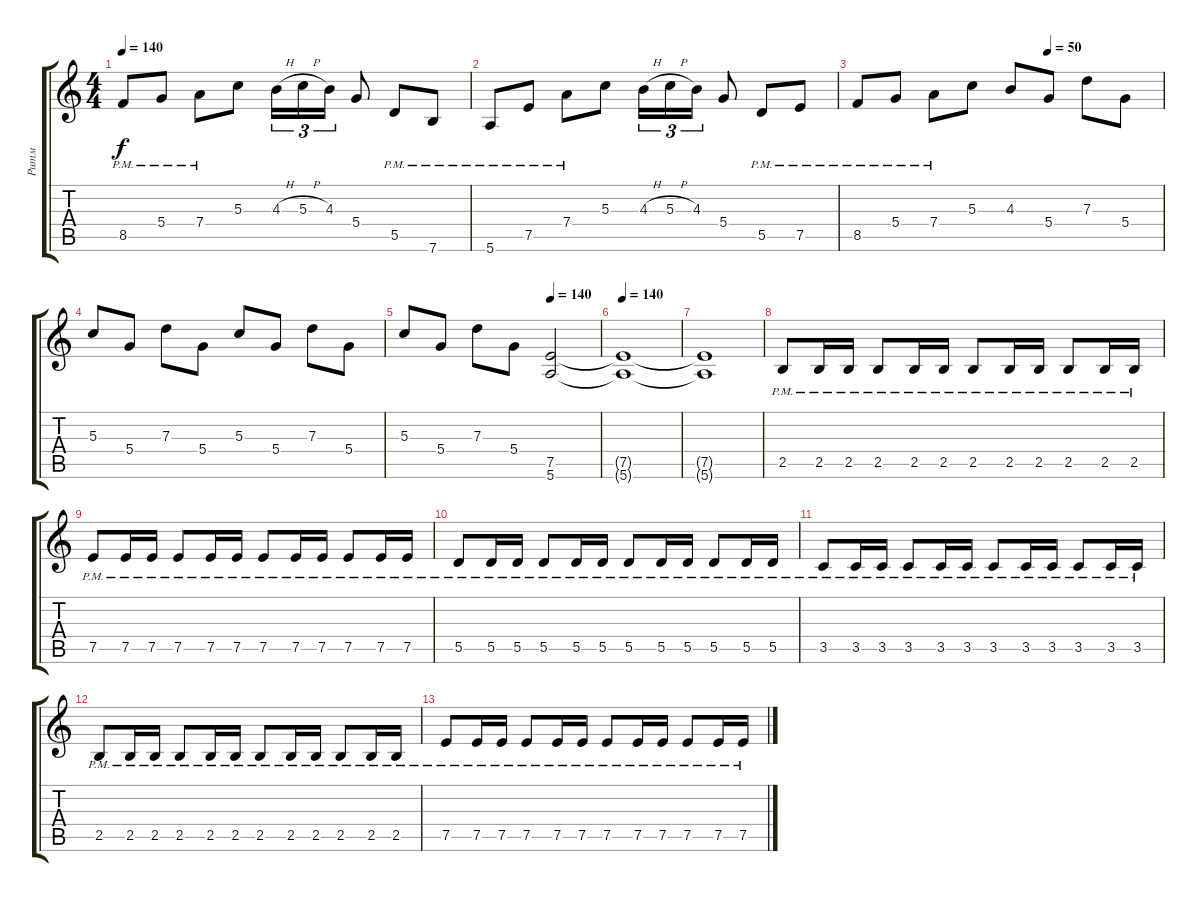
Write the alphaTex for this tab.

\track ("Ритм" "Ритм") {instrument distortionguitar}
\staff {score tabs}
\tuning (E4 B3 G3 D3 A2 E2) {hide}
\ts (4 4)
\tempo 140
\clef g2
\ks c
8.5{pm}.8{dy f} 5.4{pm}.8 7.4{pm}.8 5.3.8 4.3{h}.16{tu (3 2)} 5.3{h}.16{tu (3 2)} 4.3.16{tu (3 2)} 5.4.8 5.5{pm}.8 7.6{pm}.8 |
5.6{pm}.8 7.5{pm}.8 7.4{pm}.8 5.3.8 4.3{h}.16{tu (3 2)} 5.3{h}.16{tu (3 2)} 4.3.16{tu (3 2)} 5.4.8 5.5{pm}.8 7.5{pm}.8 |
\tempo (50 0.625)
8.5{pm}.8 5.4{pm}.8 7.4{pm}.8 5.3.8 4.3.8 5.4.8 7.3.8 5.4.8 |
5.3.8 5.4.8 7.3.8 5.4.8 5.3.8 5.4.8 7.3.8 5.4.8 |
\tempo (140 0.75)
5.3.8 5.4.8 7.3.8 5.4.8 (7.5 5.6).2 |
\tempo 140
(7.5{t} 5.6{t}).1 |
(7.5{t} 5.6{t}).1 |
2.5{pm}.8 2.5{pm}.16 2.5{pm}.16 2.5{pm}.8 2.5{pm}.16 2.5{pm}.16 2.5{pm}.8 2.5{pm}.16 2.5{pm}.16 2.5{pm}.8 2.5{pm}.16 2.5{pm}.16 |
7.5{pm}.8 7.5{pm}.16 7.5{pm}.16 7.5{pm}.8 7.5{pm}.16 7.5{pm}.16 7.5{pm}.8 7.5{pm}.16 7.5{pm}.16 7.5{pm}.8 7.5{pm}.16 7.5{pm}.16 |
5.5{pm}.8 5.5{pm}.16 5.5{pm}.16 5.5{pm}.8 5.5{pm}.16 5.5{pm}.16 5.5{pm}.8 5.5{pm}.16 5.5{pm}.16 5.5{pm}.8 5.5{pm}.16 5.5{pm}.16 |
3.5{pm}.8 3.5{pm}.16 3.5{pm}.16 3.5{pm}.8 3.5{pm}.16 3.5{pm}.16 3.5{pm}.8 3.5{pm}.16 3.5{pm}.16 3.5{pm}.8 3.5{pm}.16 3.5{pm}.16 |
2.5{pm}.8 2.5{pm}.16 2.5{pm}.16 2.5{pm}.8 2.5{pm}.16 2.5{pm}.16 2.5{pm}.8 2.5{pm}.16 2.5{pm}.16 2.5{pm}.8 2.5{pm}.16 2.5{pm}.16 |
7.5{pm}.8 7.5{pm}.16 7.5{pm}.16 7.5{pm}.8 7.5{pm}.16 7.5{pm}.16 7.5{pm}.8 7.5{pm}.16 7.5{pm}.16 7.5{pm}.8 7.5{pm}.16 7.5{pm}.16
